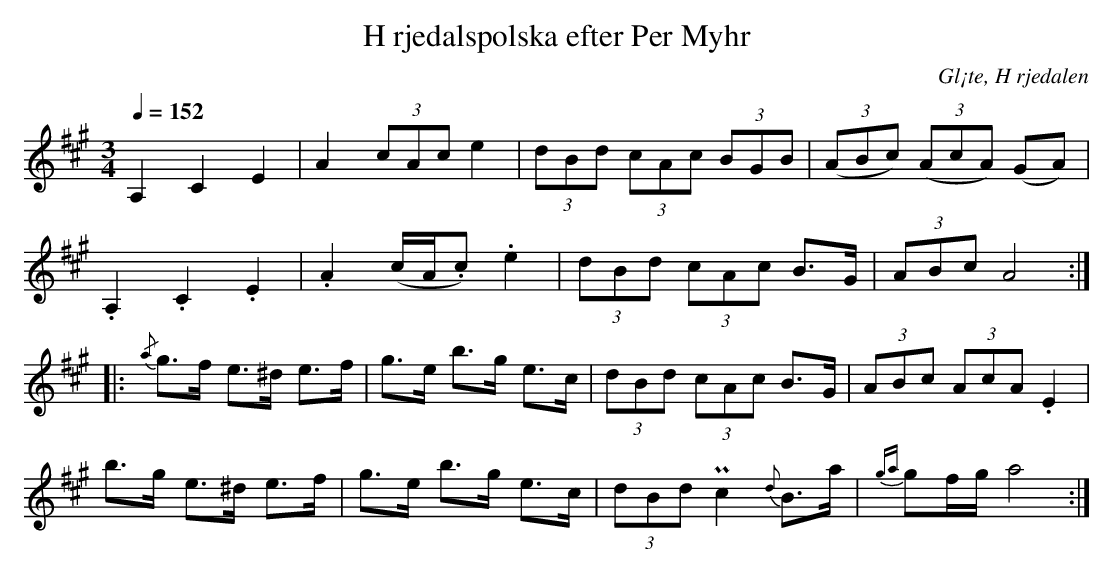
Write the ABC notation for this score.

X:1
T:H rjedalspolska efter Per Myhr
O:Gl¡te, H rjedalen
M:3/4
L:1/8
Q:1/4=152
K:A
A,2 C2 E2|A2 (3cAc e2|(3dBd (3cAc (3BGB|((3ABc) ((3AcA) (GA)|!
.A,2 .C2 .E2|.A2 (c/A/.c) .e2|(3dBd (3cAc B>G|(3ABc A4::!
{/a}g>f e>^d e>f|g>e b>g e>c|(3dBd (3cAc B>G|(3ABc (3AcA .E2|!
b>g e>^d e>f|g>e b>g e>c|(3dBd Pc2 {d}B>a|{ga}gf/g/ a4:|]
